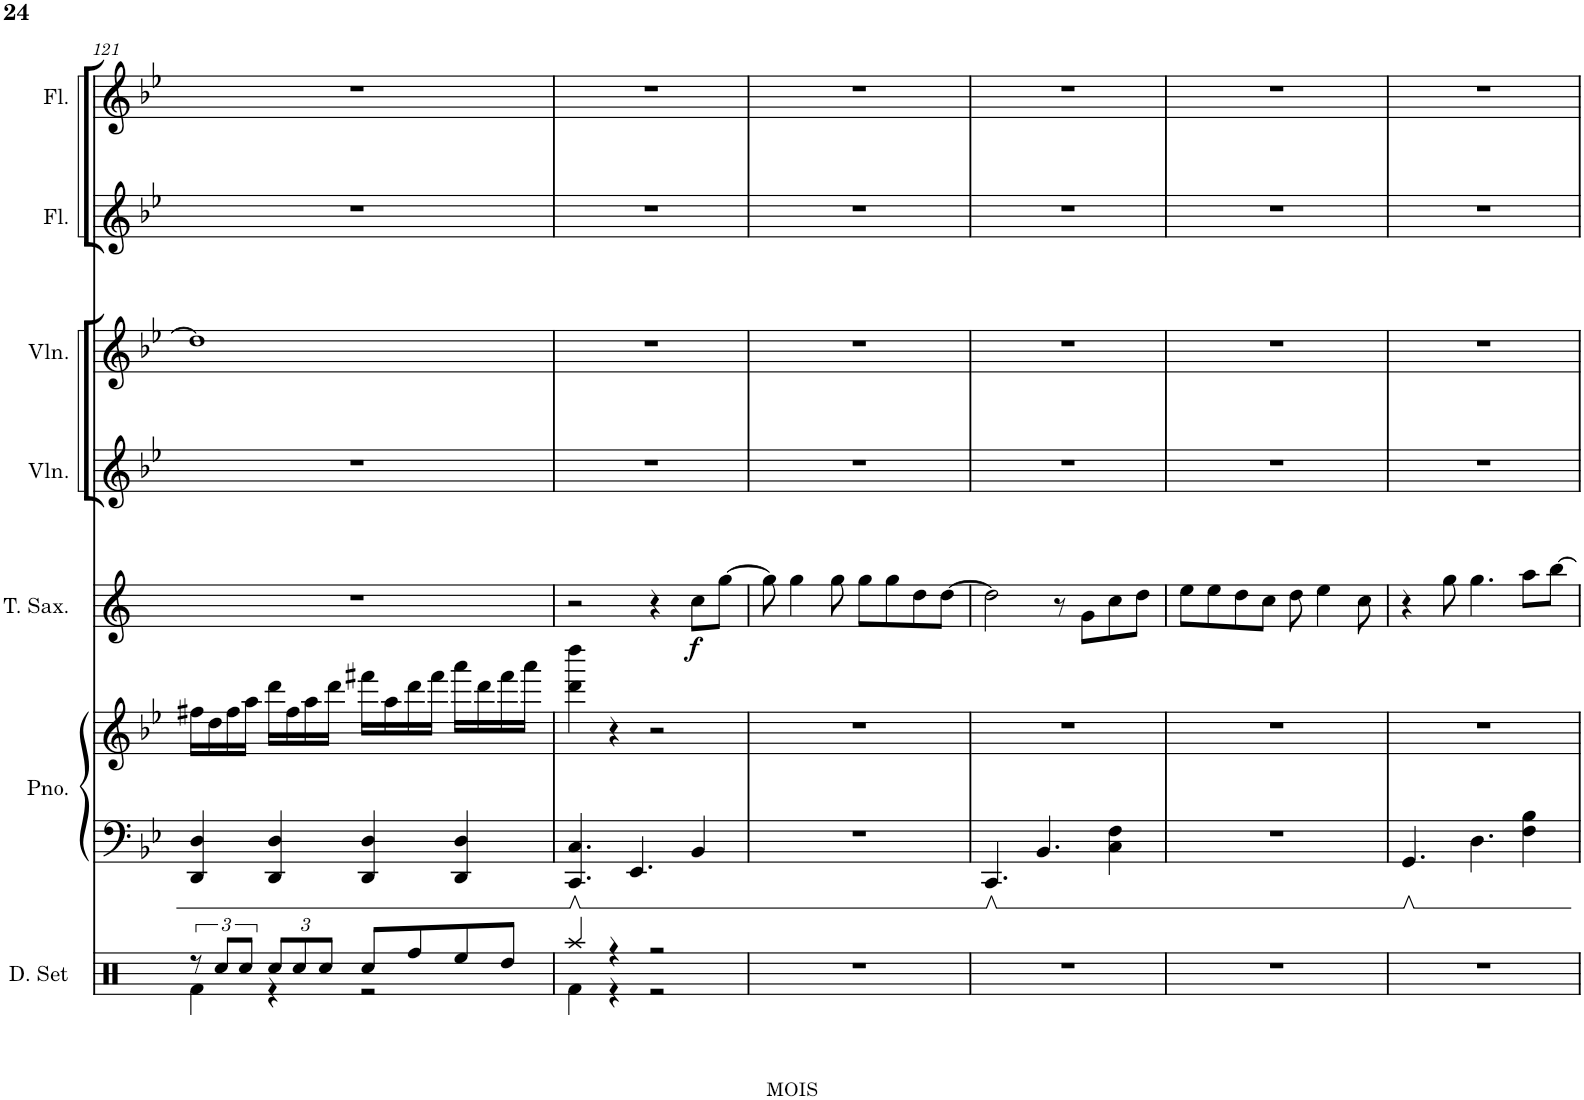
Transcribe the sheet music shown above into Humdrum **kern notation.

**kern	**kern	**kern	**kern	**dynam	**kern	**kern	**kern	**kern
*part7	*part6	*part6	*part5	*part5	*part4	*part3	*part2	*part1
*staff8	*staff7	*staff6	*staff5	*staff5	*staff4	*staff3	*staff2	*staff1
*I"Drumset	*I"Piano	*	*I"Tenor Saxophone	*	*I"Violin	*I"Violin	*I"Flute	*I"Flute
*I'D. Set	*I'Pno.	*	*I'T. Sax.	*	*I'Vln.	*I'Vln.	*I'Fl.	*I'Fl.
!!LO:PB:g=z
*clefX	*clefF4	*clefG2	*clefG2	*	*clefG2	*clefG2	*clefG2	*clefG2
*	*	*	*Trd8c14	*	*	*	*	*
*k[]	*k[b-e-]	*k[b-e-]	*k[]	*	*k[b-e-]	*k[b-e-]	*k[b-e-]	*k[b-e-]
*M4/4	*M4/4	*M4/4	*M4/4	*	*M4/4	*M4/4	*M4/4	*M4/4
=121	=121	=121	=121	=121	=121	=121	=121	=121
*^	*	*	*	*	*	*	*	*
12r	4Rf\	4DD/ 4D/	16ff#X\LL	1r	.	1r	1dd]	1r	1r
.	.	.	16dd\	.	.	.	.	.	.
12Rcc/L	.	.	.	.	.	.	.	.	.
.	.	.	16ff#\	.	.	.	.	.	.
12Rcc/J	.	.	.	.	.	.	.	.	.
.	.	.	16aa\JJ	.	.	.	.	.	.
*Xbrackettup	*	*	*	*	*	*	*	*	*
12Rcc/L	4r	4DD/ 4D/	16ddd\LL	.	.	.	.	.	.
.	.	.	16ff#\	.	.	.	.	.	.
12Rcc/	.	.	.	.	.	.	.	.	.
.	.	.	16aa\	.	.	.	.	.	.
12Rcc/J	.	.	.	.	.	.	.	.	.
.	.	.	16ddd\JJ	.	.	.	.	.	.
8Rcc/L	2r	4DD/ 4D/	16fff#X\LL	.	.	.	.	.	.
.	.	.	16aa\	.	.	.	.	.	.
8Rff/	.	.	16ddd\	.	.	.	.	.	.
.	.	.	16fff#\JJ	.	.	.	.	.	.
8Ree/	.	4DD/ 4D/	16aaa\LL	.	.	.	.	.	.
.	.	.	16ddd\	.	.	.	.	.	.
8Rdd/J	.	.	16fff#\	.	.	.	.	.	.
.	.	.	16aaa\JJ	.	.	.	.	.	.
=122	=122	=122	=122	=122	=122	=122	=122	=122	=122
4Raa/	4Rf\	4.CC/ 4.C/	4ddd\ 4dddd\	2r	.	1r	1r	1r	1r
4r	4r	.	4r	.	.	.	.	.	.
.	.	4.EE-/	.	.	.	.	.	.	.
2r	2r	.	2r	4r	.	.	.	.	.
!	!	!	!	!	!LO:DY:b	!	!	!	!
.	.	4BB-/	.	8cc\L	f	.	.	.	.
.	.	.	.	[8gg\J	.	.	.	.	.
*v	*v	*	*	*	*	*	*	*	*
=123	=123	=123	=123	=123	=123	=123	=123	=123
1r	1r	1r	8gg\]	.	1r	1r	1r	1r
.	.	.	4gg\	.	.	.	.	.
.	.	.	8gg\	.	.	.	.	.
.	.	.	8gg\L	.	.	.	.	.
.	.	.	8gg\	.	.	.	.	.
.	.	.	8dd\	.	.	.	.	.
.	.	.	[8dd\J	.	.	.	.	.
=124	=124	=124	=124	=124	=124	=124	=124	=124
1r	4.CC/	1r	2dd\]	.	1r	1r	1r	1r
.	4.BB-/	.	.	.	.	.	.	.
.	.	.	8r	.	.	.	.	.
.	.	.	8g\L	.	.	.	.	.
.	4C\ 4F\	.	8cc\	.	.	.	.	.
.	.	.	8dd\J	.	.	.	.	.
=125	=125	=125	=125	=125	=125	=125	=125	=125
1r	1r	1r	8ee\L	.	1r	1r	1r	1r
.	.	.	8ee\	.	.	.	.	.
.	.	.	8dd\	.	.	.	.	.
.	.	.	8cc\J	.	.	.	.	.
.	.	.	8dd\	.	.	.	.	.
.	.	.	4ee\	.	.	.	.	.
.	.	.	8cc\	.	.	.	.	.
=126	=126	=126	=126	=126	=126	=126	=126	=126
1r	4.GG/	1r	4r	.	1r	1r	1r	1r
.	.	.	8gg\	.	.	.	.	.
.	4.D\	.	4.gg\	.	.	.	.	.
.	4F\ 4B-\	.	8aa\L	.	.	.	.	.
.	.	.	[8bb\J	.	.	.	.	.
=	=	=	=	=	=	=	=	=
*-	*-	*-	*-	*-	*-	*-	*-	*-
